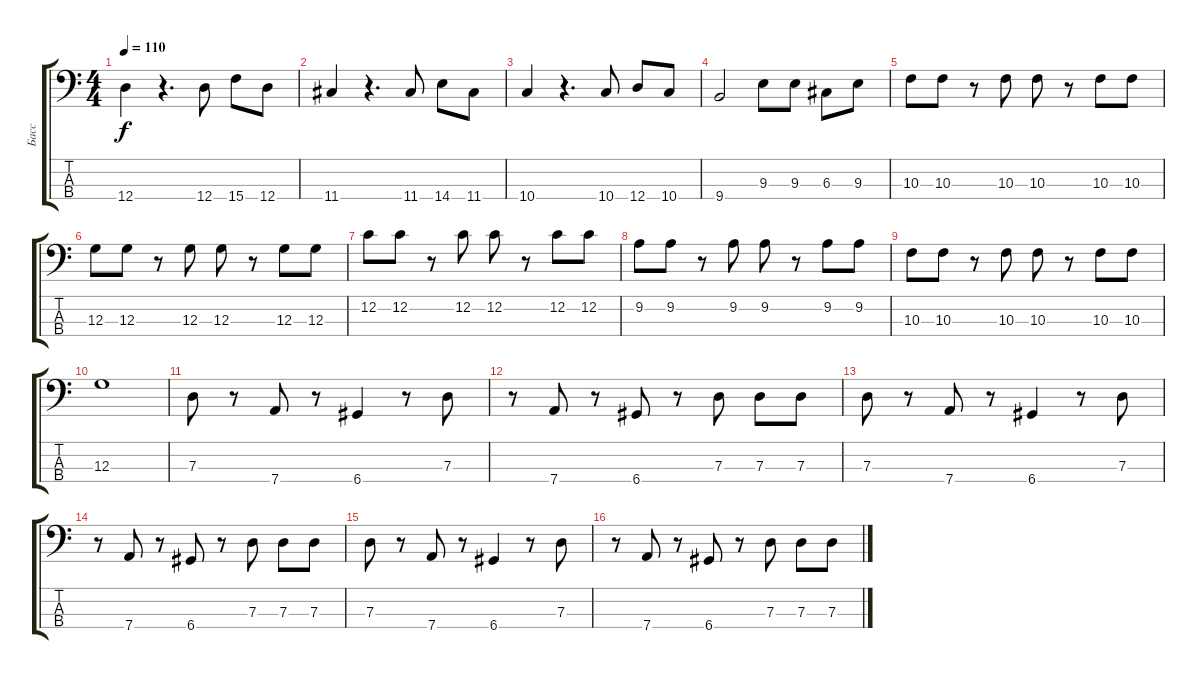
\track ("Басс" "Басс") {instrument electricbassfinger}
\staff {score tabs}
\tuning (F2 C2 G1 D1) {hide}
\ts (4 4)
\tempo 110
\clef f4
\ks c
12.4.4{dy f} r.4{d} 12.4.8 15.4.8 12.4.8 |
11.4.4 r.4{d} 11.4.8 14.4.8 11.4.8 |
10.4.4 r.4{d} 10.4.8 12.4.8 10.4.8 |
9.4.2 9.3.8 9.3.8 6.3.8 9.3.8 |
10.3.8 10.3.8 r.8 10.3.8 10.3.8 r.8 10.3.8 10.3.8 |
12.3.8 12.3.8 r.8 12.3.8 12.3.8 r.8 12.3.8 12.3.8 |
12.2.8 12.2.8 r.8 12.2.8 12.2.8 r.8 12.2.8 12.2.8 |
9.2.8 9.2.8 r.8 9.2.8 9.2.8 r.8 9.2.8 9.2.8 |
10.3.8 10.3.8 r.8 10.3.8 10.3.8 r.8 10.3.8 10.3.8 |
12.3.1 |
7.3.8 r.8 7.4.8 r.8 6.4.4 r.8 7.3.8 |
r.8 7.4.8 r.8 6.4.8 r.8 7.3.8 7.3.8 7.3.8 |
7.3.8 r.8 7.4.8 r.8 6.4.4 r.8 7.3.8 |
r.8 7.4.8 r.8 6.4.8 r.8 7.3.8 7.3.8 7.3.8 |
7.3.8 r.8 7.4.8 r.8 6.4.4 r.8 7.3.8 |
r.8 7.4.8 r.8 6.4.8 r.8 7.3.8 7.3.8 7.3.8
